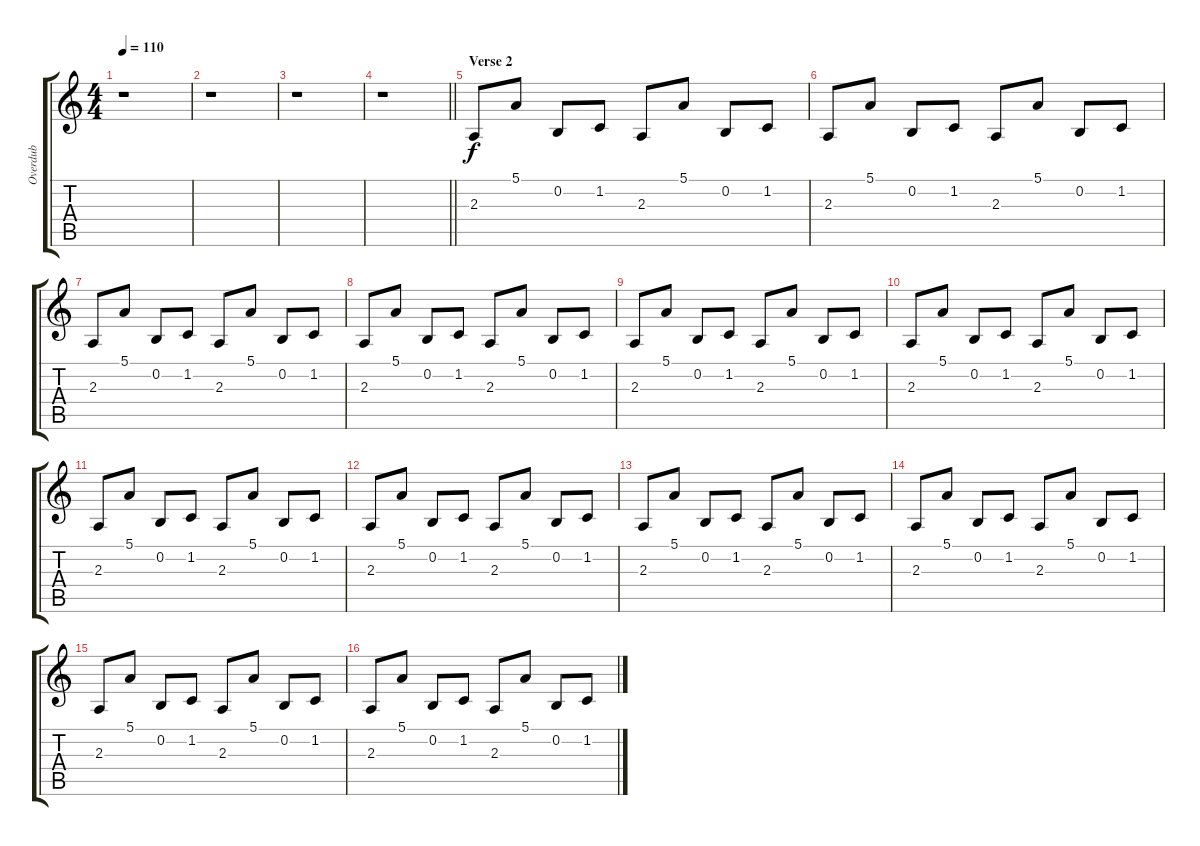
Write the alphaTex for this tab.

\track ("Overdub" "Overdub") {instrument vibraphone}
\staff {score tabs}
\tuning (E4 B3 G3 D3 A2 E2) {hide}
\ts (4 4)
\tempo 110
\clef g2
\ks aminor
r.1{dy f} |
r.1 |
r.1 |
\barLineRight lightlight
r.1 |
\section ("" "Verse 2")
2.3.8 5.1.8 0.2.8 1.2.8 2.3.8 5.1.8 0.2.8 1.2.8 |
2.3.8 5.1.8 0.2.8 1.2.8 2.3.8 5.1.8 0.2.8 1.2.8 |
2.3.8 5.1.8 0.2.8 1.2.8 2.3.8 5.1.8 0.2.8 1.2.8 |
2.3.8 5.1.8 0.2.8 1.2.8 2.3.8 5.1.8 0.2.8 1.2.8 |
2.3.8 5.1.8 0.2.8 1.2.8 2.3.8 5.1.8 0.2.8 1.2.8 |
2.3.8 5.1.8 0.2.8 1.2.8 2.3.8 5.1.8 0.2.8 1.2.8 |
2.3.8 5.1.8 0.2.8 1.2.8 2.3.8 5.1.8 0.2.8 1.2.8 |
2.3.8 5.1.8 0.2.8 1.2.8 2.3.8 5.1.8 0.2.8 1.2.8 |
2.3.8 5.1.8 0.2.8 1.2.8 2.3.8 5.1.8 0.2.8 1.2.8 |
2.3.8 5.1.8 0.2.8 1.2.8 2.3.8 5.1.8 0.2.8 1.2.8 |
2.3.8 5.1.8 0.2.8 1.2.8 2.3.8 5.1.8 0.2.8 1.2.8 |
2.3.8 5.1.8 0.2.8 1.2.8 2.3.8 5.1.8 0.2.8 1.2.8
